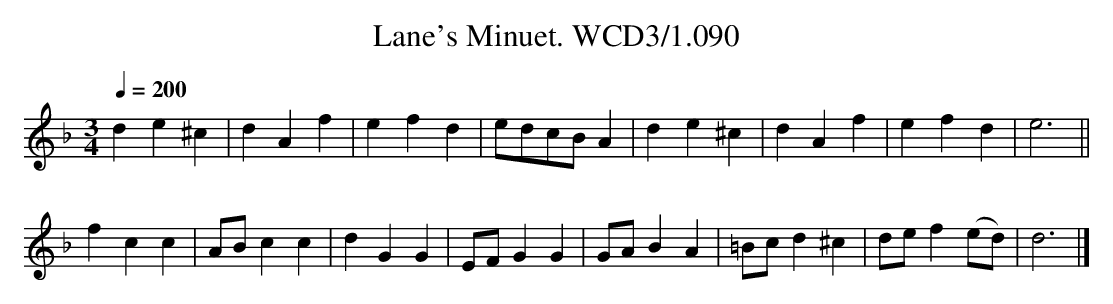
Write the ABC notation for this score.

X:1
T:Lane's Minuet. WCD3/1.090
M:3/4
L:1/4
Q:1/4=200
K:Dm
de^c|dAf|efd|e/d/c/B/A|\
de^c|dAf|efd|e3||
fcc|A/B/ cc|dGG|E/F/ GG|\
G/A/ BA|=B/c/ d^c|d/e/ f (e/d/)|d3|]
